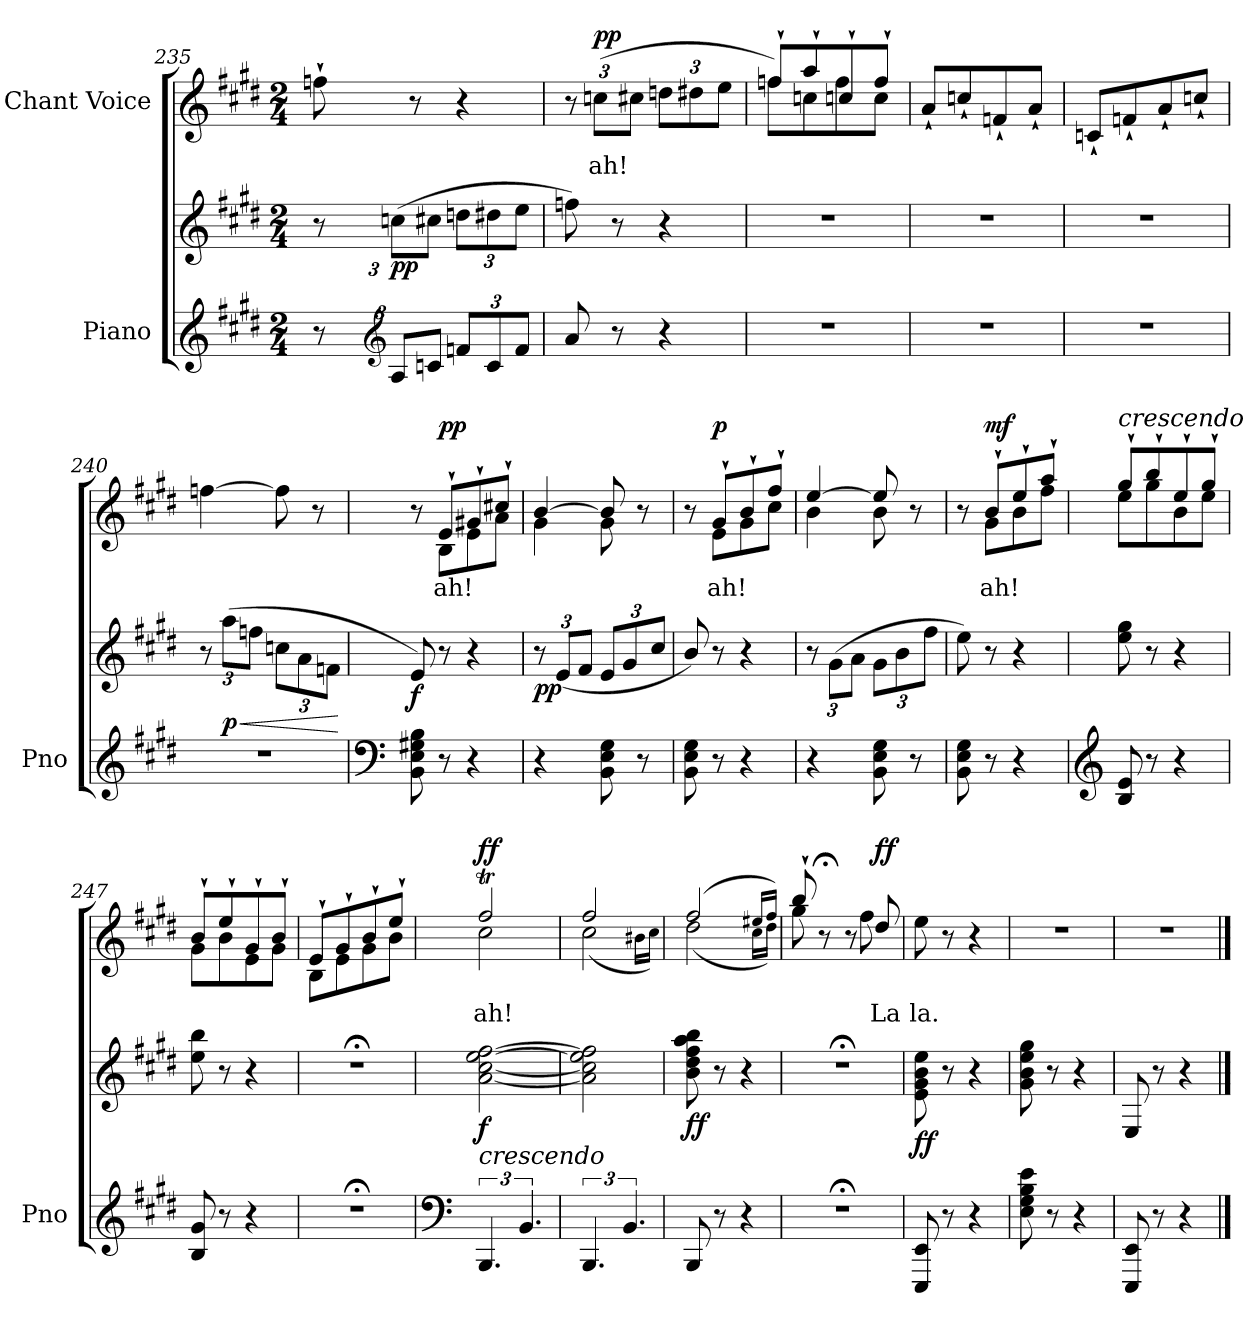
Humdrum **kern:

**kern	**kern	**dynam	**kern	**text	**dynam
*part2	*part2	*part2	*part1	*part1	*part1
*staff3	*staff2	*staff2/3	*staff1	*staff1	*staff1
*I"Piano	*	*	*I"Chant Voice	*	*
*I'Pno	*	*	*	*	*
!!LO:LB:g=z
*clefG2	*clefG2	*	*clefG2	*	*
*k[f#c#g#d#]	*k[f#c#g#d#]	*	*k[f#c#g#d#]	*	*
*M2/4	*M2/4	*	*M2/4	*	*
*Xbrackettup	*Xbrackettup	*	*	*	*
=235	=235	=235	=235	=235	=235
12r	12r	.	8ffn`\	.	.
*clefG2	*	*	*	*	*
!	!	!LO:DY:b	!	!	!
12A/L	(12ccn\L	pp	.	.	.
.	.	.	8r	.	.
12cn/J	12cc#X\J	.	.	.	.
12fn/L	12ddn\L	.	4r	.	.
12c/	12dd#X\	.	.	.	.
12f/J	12ee\J	.	.	.	.
!!LO:LB:g=z
=236	=236	=236	=236	=236	=236
*	*	*	*Xbrackettup	*	*
8a/	8ffn\)	.	12r	.	.
!	!	!	!	!LO:LY:b	!LO:DY:a
.	.	.	(12ccn\L	ah!	pp
8r	8r	.	.	.	.
.	.	.	12cc#X\J	.	.
4r	4r	.	12ddn\L	.	.
.	.	.	12dd#X\	.	.
.	.	.	12ee\J	.	.
=237	=237	=237	=237	=237	=237
*	*	*	*^	*	*
2r	2r	.	8ffn`/L)	8ff\L	.	.
.	.	.	8aa`/	8ccn\	.	.
.	.	.	8ccn`/	8ff\	.	.
.	.	.	8ff`/J	8cc\J	.	.
*	*	*	*v	*v	*	*
=238	=238	=238	=238	=238	=238
2r	2r	.	8a`>/L	.	.
.	.	.	8ccn`>/	.	.
.	.	.	8fn`>/	.	.
.	.	.	8a`>/J	.	.
=239	=239	=239	=239	=239	=239
2r	2r	.	8cn`>/L	.	.
.	.	.	8fn`>/	.	.
.	.	.	8a`>/	.	.
.	.	.	8ccn`>/J	.	.
=240	=240	=240	=240	=240	=240
2r	12r	.	[4ffn\	.	.
!	!	!LO:HP:b	!	!	!
!	!	!LO:DY:n=1:b	!	!	!
.	(12aa\L	< p	.	.	.
.	12ffn\J	.	.	.	.
.	12ccn\L	.	8ff\]	.	.
.	12a\	.	.	.	.
.	.	.	8r	.	.
.	12fn\J	.	.	.	.
.	.	[	.	.	.
!!LO:LB:g=z
=241	=241	=241	=241	=241	=241
*clefF4	*	*	*	*	*
*	*	*	*^	*	*
!	!	!LO:DY:b	!	!	!	!
8BB\ 8E\ 8G#X\ 8B\	8e/)	f	8r	8ryy	.	.
!	!	!	!	!	!LO:LY:b	!LO:DY:a
8r	8r	.	8e`>/L	8B\L	ah!	pp
4r	4r	.	8g#X`>/	8e\	.	.
.	.	.	8cc#X`>/J	8a\J	.	.
!!LO:LB:g=z	!!
=242	=242	=242	=242	=242	=242	=242
!	!	!LO:DY:b	!	!	!	!
4r	12r	pp	[4b/	4g#\	.	.
.	(12e/L	.	.	.	.	.
.	12f#/J	.	.	.	.	.
8BB\ 8E\ 8G#\	12e/L	.	8b/]	8g#\	.	.
.	12g#/	.	.	.	.	.
8r	.	.	8r	8ryy	.	.
.	12cc#/J	.	.	.	.	.
=243	=243	=243	=243	=243	=243	=243
8BB\ 8E\ 8G#\	8b/)	.	8r	8ryy	.	.
!	!	!	!	!	!LO:LY:b	!LO:DY:a
8r	8r	.	8g#`>/L	8e\L	ah!	p
4r	4r	.	8b`>/	8g#\	.	.
.	.	.	8ff#`>/J	8cc#\J	.	.
=244	=244	=244	=244	=244	=244	=244
4r	12r	.	[4ee/	4b\	.	.
.	(12g#\L	.	.	.	.	.
.	12a\J	.	.	.	.	.
8BB\ 8E\ 8G#\	12g#\L	.	8ee/]	8b\	.	.
.	12b\	.	.	.	.	.
8r	.	.	8r	8ryy	.	.
.	12ff#\J	.	.	.	.	.
=245	=245	=245	=245	=245	=245	=245
8BB\ 8E\ 8G#\	8ee\)	.	8r	8ryy	.	.
!	!	!	!	!	!LO:LY:b	!LO:DY:a
8r	8r	.	8b`>/L	8g#\L	ah!	mf
4r	4r	.	8ee`>/	8b\	.	.
.	.	.	8aa`>/J	8ff#\J	.	.
=246	=246	=246	=246	=246	=246	=246
*clefG2	*	*	*	*	*	*
!	!	!	!LO:TX:a:i:t=crescendo	!	!	!
8B/ 8e/	8ee\ 8gg#\	.	8gg#`/L	8ee\L	.	.
8r	8r	.	8bb`/	8gg#\	.	.
4r	4r	.	8ee`/	8b\	.	.
.	.	.	8gg#`/J	8ee\J	.	.
=247	=247	=247	=247	=247	=247	=247
8B/ 8g#/	8ee\ 8bb\	.	8b`/L	8g#\L	.	.
8r	8r	.	8ee`/	8b\	.	.
4r	4r	.	8g#`/	8e\	.	.
.	.	.	8b`/J	8g#\J	.	.
!!LO:PB:g=z	!!
=248	=248	=248	=248	=248	=248	=248
2r;<	2r;<	.	8e`/L	8B\L	.	.
.	.	.	8g#`/	8e\	.	.
.	.	.	8b`/	8g#\	.	.
.	.	.	8ee`/J	8b\J	.	.
=249	=249	=249	=249	=249	=249	=249
*clefF4	*	*	*	*	*	*
*brackettup	*	*	*	*	*	*
!	!LO:TX:b:i:t=crescendo	!	!	!	!	!
!	!	!LO:DY:b	!	!	!LO:LY:b	!LO:DY:b
6.BBB/	[2a\ [<2cc#\ [>2ee\ [2ff#\	f	2ff#T/	2cc#\	ah!	ff
6.BB/	.	.	.	.	.	.
=250	=250	=250	=250	=250	=250	=250
6.BBB/	2a\] 2cc#\] 2ee\] 2ff#\]	.	2ff#/	(<2cc#\	.	.
6.BB/	.	.	.	.	.	.
.	.	.	.	16qb#X\LL	.	.
.	.	.	.	16qcc#\JJ)	.	.
=251	=251	=251	=251	=251	=251	=251
!	!	!LO:DY:b	!	!	!	!
8BBB/	8b\ 8dd#\ 8ff#\ 8aa\ 8bb\	ff	(>2ff#TTT/	(<2dd#\	.	.
8r	8r	.	.	.	.	.
4r	4r	.	.	.	.	.
.	.	.	16qee#X/LL	16qcc#\LL	.	.
.	.	.	16qff#/JJ)	16qdd#\JJ)	.	.
=252	=252	=252	=252	=252	=252	=252
2r;<	2r;<	.	8bb`/	8gg#\	.	.
.	.	.	8r;<	8ryy	.	.
.	.	.	8r	8ryy	.	.
!	!	!	!	!	!LO:LY:b	!LO:DY:a
.	.	.	8dd#/	8ff#\	La	ff
=253	=253	=253	=253	=253	=253	=253
!	!	!LO:DY:b	!	!	!LO:LY:b	!
*	*	*	*v	*v	*	*
8EEE/ 8EE/	8e\ 8g#\ 8b\ 8ee\	ff	8ee\	la.	.
8r	8r	.	8r	.	.
4r	4r	.	4r	.	.
=254	=254	=254	=254	=254	=254
8E\ 8G#\ 8B\ 8e\	8g#\ 8b\ 8ee\ 8gg#\	.	2r	.	.
8r	8r	.	.	.	.
4r	4r	.	.	.	.
=255	=255	=255	=255	=255	=255
8EEE/ 8EE/	8E/	.	2r	.	.
8r	8r	.	.	.	.
4r	4r	.	.	.	.
==	==	==	==	==	==
*-	*-	*-	*-	*-	*-
